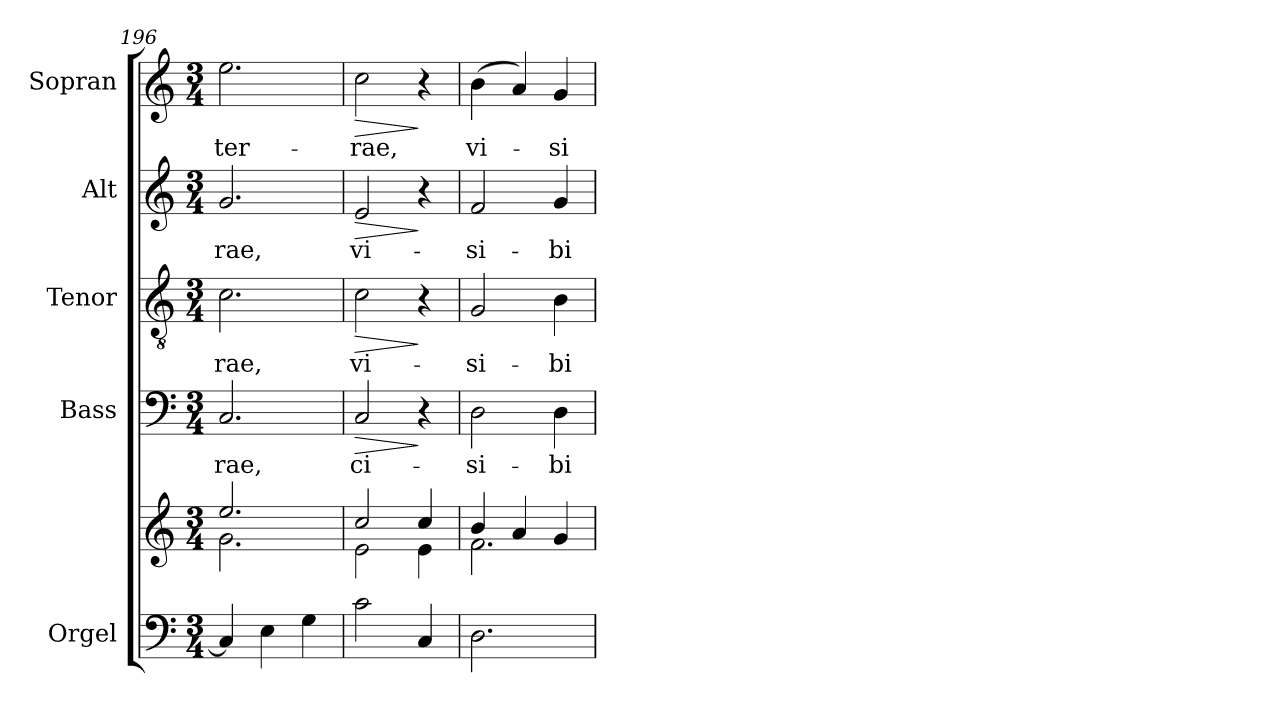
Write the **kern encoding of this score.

**kern	**kern	**kern	**text	**dynam	**kern	**text	**dynam	**kern	**text	**dynam	**kern	**text	**dynam
*part5	*part5	*part4	*part4	*part4	*part3	*part3	*part3	*part2	*part2	*part2	*part1	*part1	*part1
*staff6	*staff5	*staff4	*staff4	*staff4	*staff3	*staff3	*staff3	*staff2	*staff2	*staff2	*staff1	*staff1	*staff1
*I"Orgel	*	*I"Bass	*	*	*I"Tenor	*	*	*I"Alt	*	*	*I"Sopran	*	*
*I'Org.	*	*I'B.	*	*	*I'T.	*	*	*I'A.	*	*	*I'S.	*	*
*clefF4	*clefG2	*clefF4	*	*	*clefGv2	*	*	*clefG2	*	*	*clefG2	*	*
*k[]	*k[]	*k[]	*	*	*k[]	*	*	*k[]	*	*	*k[]	*	*
*C:	*C:	*C:	*	*	*C:	*	*	*C:	*	*	*C:	*	*
*M3/4	*M3/4	*M3/4	*	*	*M3/4	*	*	*M3/4	*	*	*M3/4	*	*
=196	=196	=196	=196	=196	=196	=196	=196	=196	=196	=196	=196	=196	=196
*	*^	*	*	*	*	*	*	*	*	*	*	*	*
!	!	!	!	!LO:LY:b	!	!	!LO:LY:b	!	!	!LO:LY:b	!	!	!LO:LY:b	!
4C/]	2.ee/	2.g\	2.C/	-rae,	.	2.c\	-rae,	.	2.g/	-rae,	.	2.ee\	ter-	.
4E\	.	.	.	.	.	.	.	.	.	.	.	.	.	.
4G\	.	.	.	.	.	.	.	.	.	.	.	.	.	.
=197	=197	=197	=197	=197	=197	=197	=197	=197	=197	=197	=197	=197	=197	=197
!	!	!	!	!LO:LY:b	!LO:HP:b	!	!LO:LY:b	!LO:HP:b	!	!LO:LY:b	!LO:HP:b	!	!LO:LY:b	!LO:HP:b
2c\	2cc/	2e\	2C/	ci-	>	2c\	vi-	>	2e/	vi-	>	2cc\	-rae,	>
4C/	4cc/	4e\	4r	.	]	4r	.	]	4r	.	]	4r	.	]
=198	=198	=198	=198	=198	=198	=198	=198	=198	=198	=198	=198	=198	=198	=198
!	!	!	!	!LO:LY:b	!	!	!LO:LY:b	!	!	!LO:LY:b	!	!	!LO:LY:b	!
2.D\	4b/	2.f\	2D\	-si-	.	2G/	-si-	.	2f/	-si-	.	(>4b\	vi-	.
.	4a/	.	.	.	.	.	.	.	.	.	.	4a/)	.	.
!	!	!	!	!LO:LY:b	!	!	!LO:LY:b	!	!	!LO:LY:b	!	!	!LO:LY:b	!
.	4g/	.	4D\	-bi-	.	4B\	-bi-	.	4g/	-bi-	.	4g/	-si-	.
*	*v	*v	*	*	*	*	*	*	*	*	*	*	*	*
=	=	=	=	=	=	=	=	=	=	=	=	=	=
*-	*-	*-	*-	*-	*-	*-	*-	*-	*-	*-	*-	*-	*-
